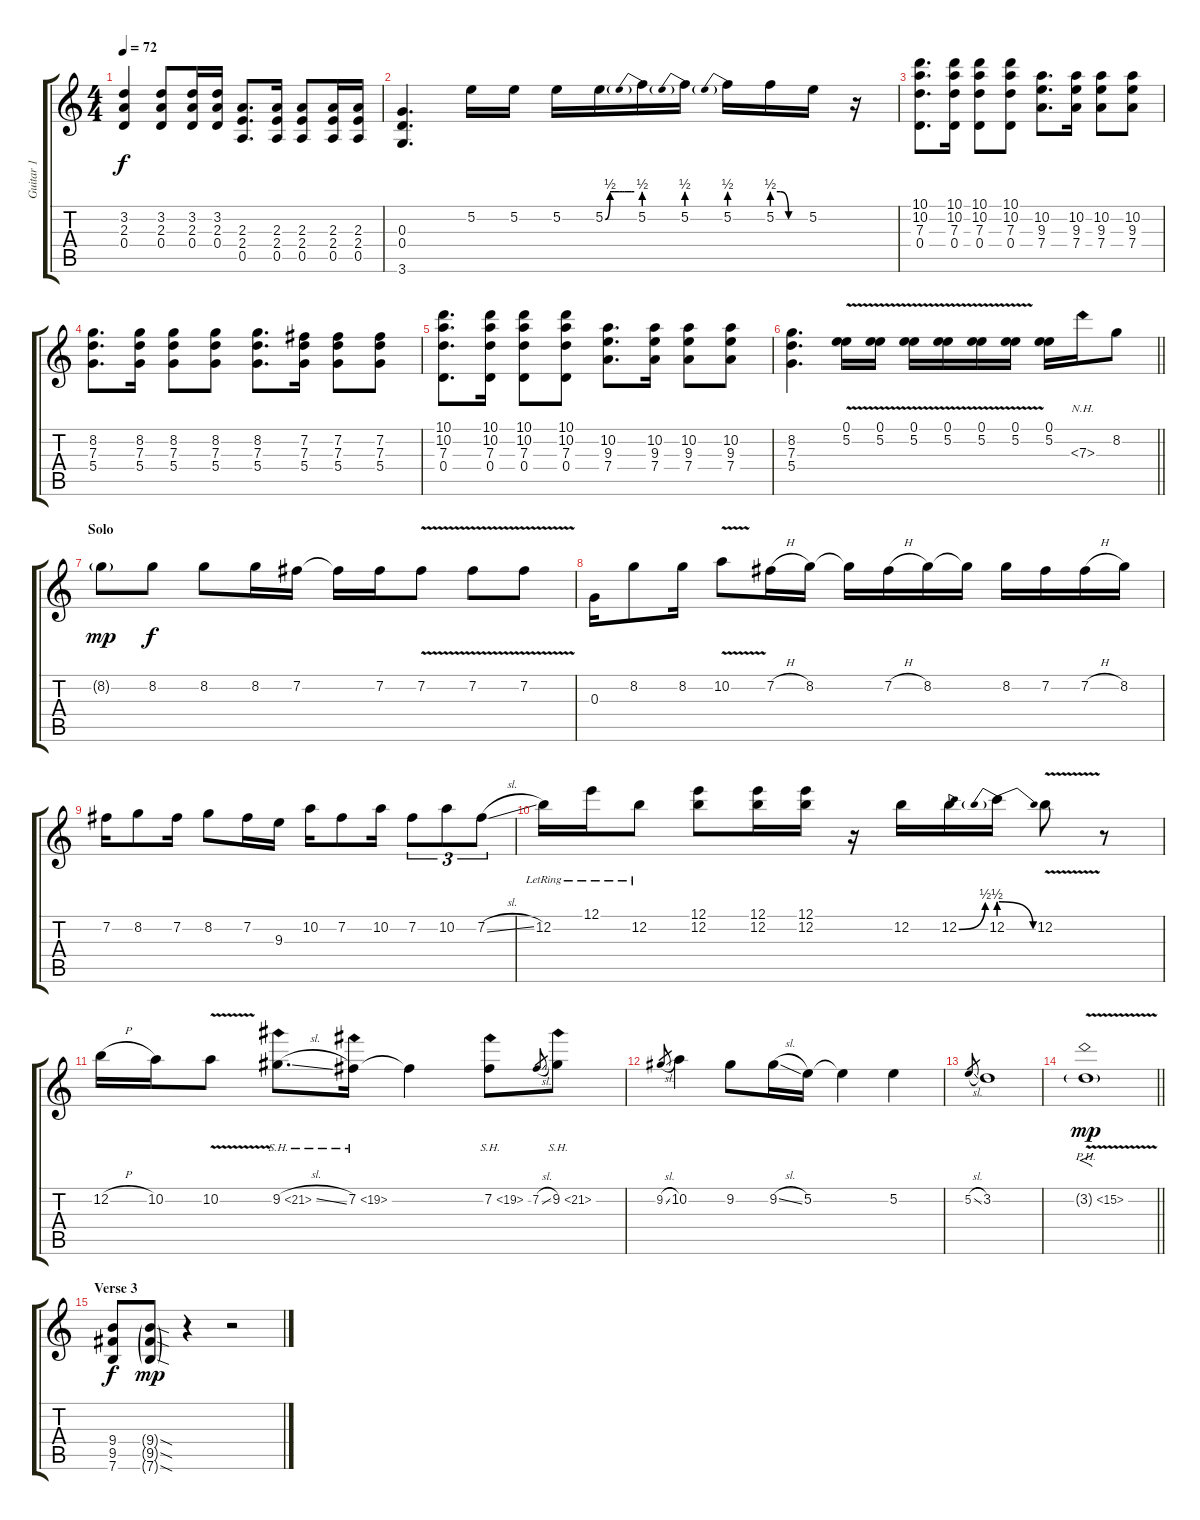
\track ("Guitar 1" "Guitar 1") {instrument overdrivenguitar}
\staff {score tabs}
\tuning (E4 B3 G3 D3 A2 E2) {hide}
\ts (4 4)
\tempo 72
\clef g2
\ks c
(3.2 2.3 0.4).4{dy f} (3.2 2.3 0.4).8 (3.2 2.3 0.4).16 (3.2 2.3 0.4).16 (2.3 2.4 0.5).8{d} (2.3 2.4 0.5).16 (2.3 2.4 0.5).8 (2.3 2.4 0.5).16 (2.3 2.4 0.5).16 |
(0.3 0.4 3.6).4{d} 5.2.16 5.2.16 5.2.16 5.2{be (custom 0 0 10 2 20 2 30 2 35 2 40 2 45 2 55 2 60 2)}.16 5.2{be (prebend 0 2 60 2)}.16 5.2{be (prebend 0 2 60 2)}.16 5.2{be (prebend 0 2 60 2)}.16 5.2{be (custom 0 2 15 2 30 0 60 0)}.16 5.2.16 r.16 |
(10.1 10.2 7.3 0.4).8{d} (10.1 10.2 7.3 0.4).16 (10.1 10.2 7.3 0.4).8 (10.1 10.2 7.3 0.4).8 (10.2 9.3 7.4).8{d} (10.2 9.3 7.4).16 (10.2 9.3 7.4).8 (10.2 9.3 7.4).8 |
(8.2 7.3 5.4).8{d} (8.2 7.3 5.4).16 (8.2 7.3 5.4).8 (8.2 7.3 5.4).8 (8.2 7.3 5.4).8{d} (7.2 7.3 5.4).16 (7.2 7.3 5.4).8 (7.2 7.3 5.4).8 |
(10.1 10.2 7.3 0.4).8{d} (10.1 10.2 7.3 0.4).16 (10.1 10.2 7.3 0.4).8 (10.1 10.2 7.3 0.4).8 (10.2 9.3 7.4).8{d} (10.2 9.3 7.4).16 (10.2 9.3 7.4).8 (10.2 9.3 7.4).8 |
\barLineRight lightlight
(8.2 7.3 5.4).4{d} (0.1{v} 5.2).16 (0.1{v} 5.2).16 (0.1{v} 5.2).16 (0.1{v} 5.2).16 (0.1{v} 5.2).16 (0.1{v} 5.2).16 (0.1 5.2).16 7.3{nh}.16 8.2.8 |
\section ("" "Solo")
8.2{g}.8{dy mp} 8.2.8{dy f} 8.2.8 8.2.16 7.2.16 7.2{t}.16 7.2.16 7.2{v}.8 7.2{v}.8 7.2{v}.8 |
0.3.16 8.2.8 8.2.16 10.2{v}.8 7.2{h}.16 8.2.16 8.2{t}.16 7.2{h}.16 8.2.16 8.2{t}.16 8.2.16 7.2.16 7.2{h}.16 8.2.16 |
7.2.16 8.2.8 7.2.16 8.2.8 7.2.16 9.3.16 10.2.16 7.2.8 10.2.16 7.2.8{tu (3 2)} 10.2.8{tu (3 2)} 7.2{sl}.8{tu (3 2)} |
12.2{lr}.16 12.1{lr}.16 12.2{lr}.8 (12.1 12.2).8 (12.1 12.2).16 (12.1 12.2).16 r.16 12.2.16 12.2{be (bend 0 0 60 2)}.16 12.2{be (prebendrelease 0 2 60 0)}.16 12.2{v}.8 r.8 |
12.2{h}.16 10.2.16 10.2{v}.8 9.2{sh 12 sl}.8{d} 7.2{sh 12}.16 7.2{t}.4 7.2{sh 12}.8 7.2{sl}.8{gr} 9.2{sh 12}.8 |
9.2{sl}.8{gr} 10.2.4 9.2.8 9.2{sl}.16 5.2.16 5.2{t}.4 5.2.4 |
5.2{sl}.8{gr} 3.2.1 |
\barLineRight lightlight
3.2{ph 12 v g}.1{f dy mp} |
\section ("" "Verse 3")
(9.4 9.5 7.6).8{dy f} (9.4{sod g} 9.5{sod g} 7.6{sod g}).8{dy mp} r.4 r.2
